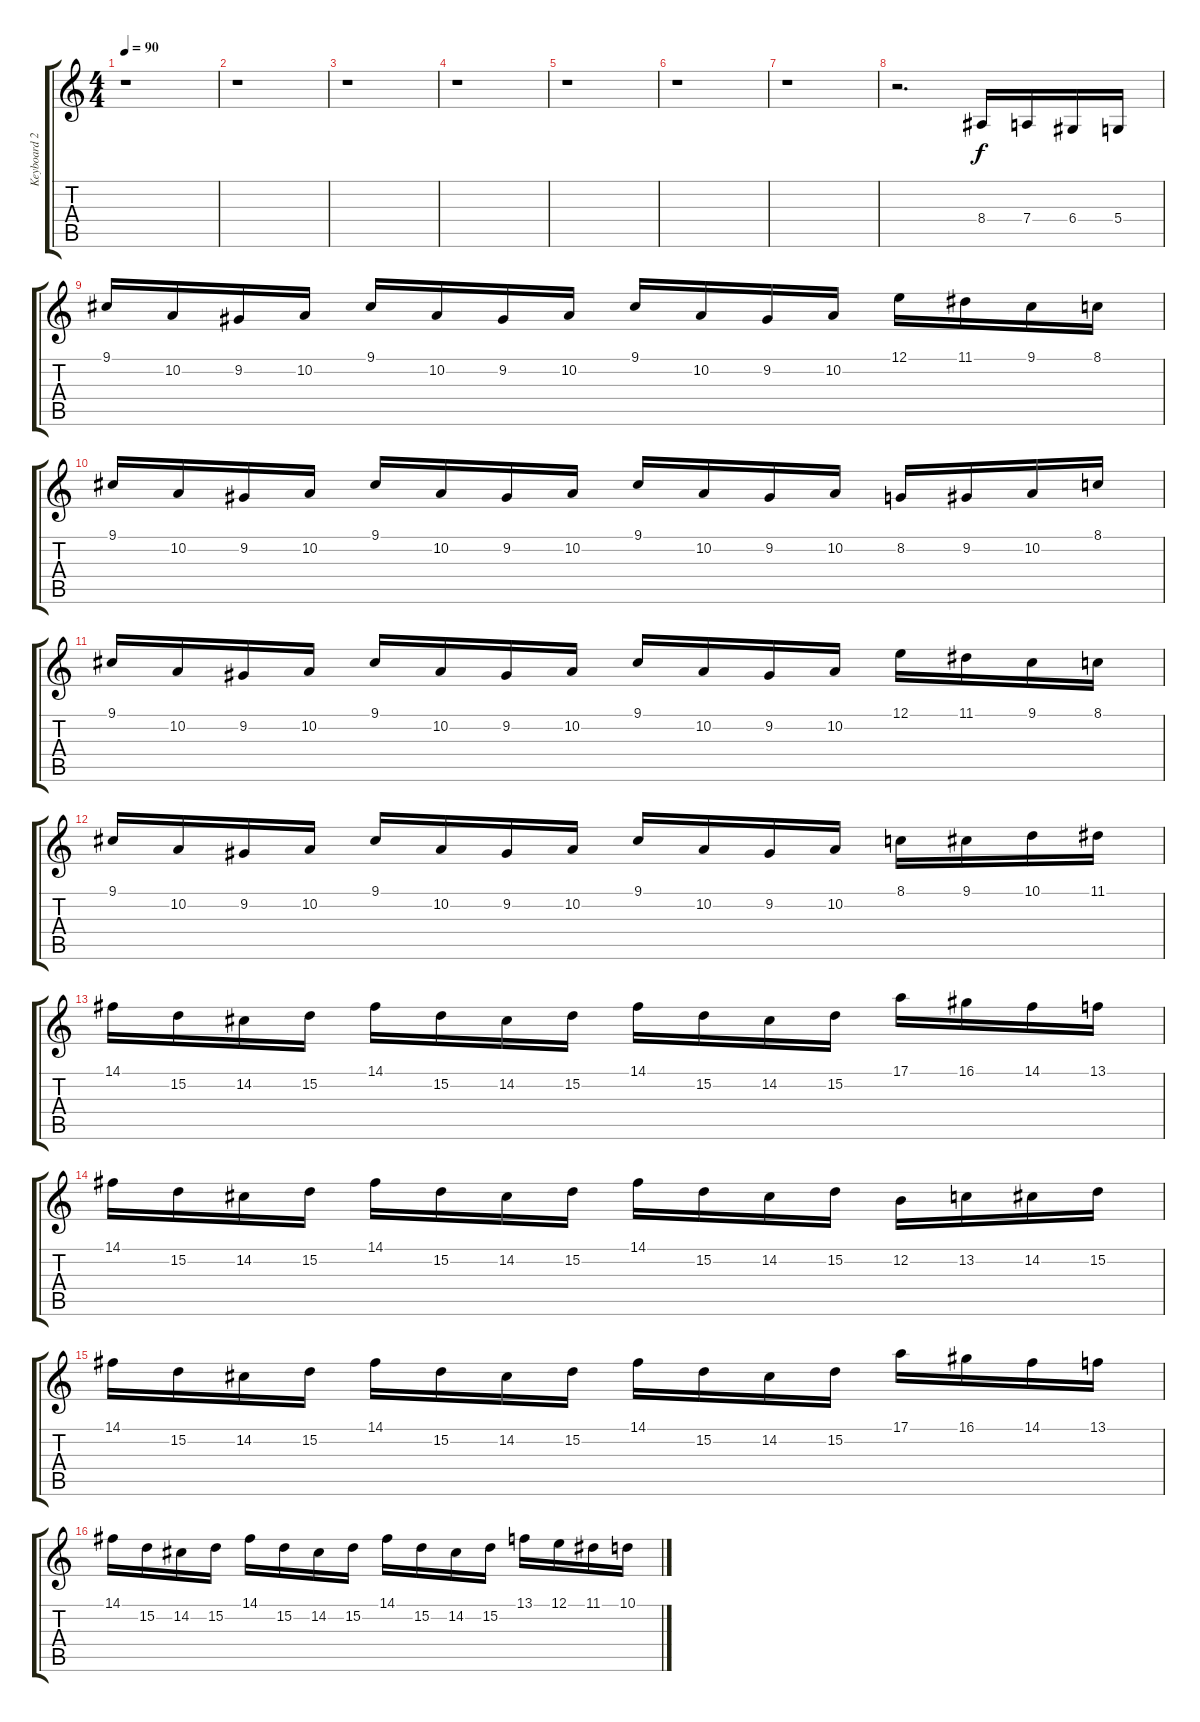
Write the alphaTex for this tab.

\track ("Keyboard 2." "Keyboard 2") {instrument agogo}
\staff {score tabs}
\tuning (E4 B3 G3 D3 A2 E2) {hide}
\ts (4 4)
\tempo 90
\clef g2
\ks c
r.1{dy f} |
r.1 |
r.1 |
r.1 |
r.1 |
r.1 |
r.1 |
r.2{d} 8.4.16 7.4.16 6.4.16 5.4.16 |
9.1.16 10.2.16 9.2.16 10.2.16 9.1.16 10.2.16 9.2.16 10.2.16 9.1.16 10.2.16 9.2.16 10.2.16 12.1.16 11.1.16 9.1.16 8.1.16 |
9.1.16 10.2.16 9.2.16 10.2.16 9.1.16 10.2.16 9.2.16 10.2.16 9.1.16 10.2.16 9.2.16 10.2.16 8.2.16 9.2.16 10.2.16 8.1.16 |
9.1.16 10.2.16 9.2.16 10.2.16 9.1.16 10.2.16 9.2.16 10.2.16 9.1.16 10.2.16 9.2.16 10.2.16 12.1.16 11.1.16 9.1.16 8.1.16 |
9.1.16 10.2.16 9.2.16 10.2.16 9.1.16 10.2.16 9.2.16 10.2.16 9.1.16 10.2.16 9.2.16 10.2.16 8.1.16 9.1.16 10.1.16 11.1.16 |
14.1.16 15.2.16 14.2.16 15.2.16 14.1.16 15.2.16 14.2.16 15.2.16 14.1.16 15.2.16 14.2.16 15.2.16 17.1.16 16.1.16 14.1.16 13.1.16 |
14.1.16 15.2.16 14.2.16 15.2.16 14.1.16 15.2.16 14.2.16 15.2.16 14.1.16 15.2.16 14.2.16 15.2.16 12.2.16 13.2.16 14.2.16 15.2.16 |
14.1.16 15.2.16 14.2.16 15.2.16 14.1.16 15.2.16 14.2.16 15.2.16 14.1.16 15.2.16 14.2.16 15.2.16 17.1.16 16.1.16 14.1.16 13.1.16 |
14.1.16 15.2.16 14.2.16 15.2.16 14.1.16 15.2.16 14.2.16 15.2.16 14.1.16 15.2.16 14.2.16 15.2.16 13.1.16 12.1.16 11.1.16 10.1.16
